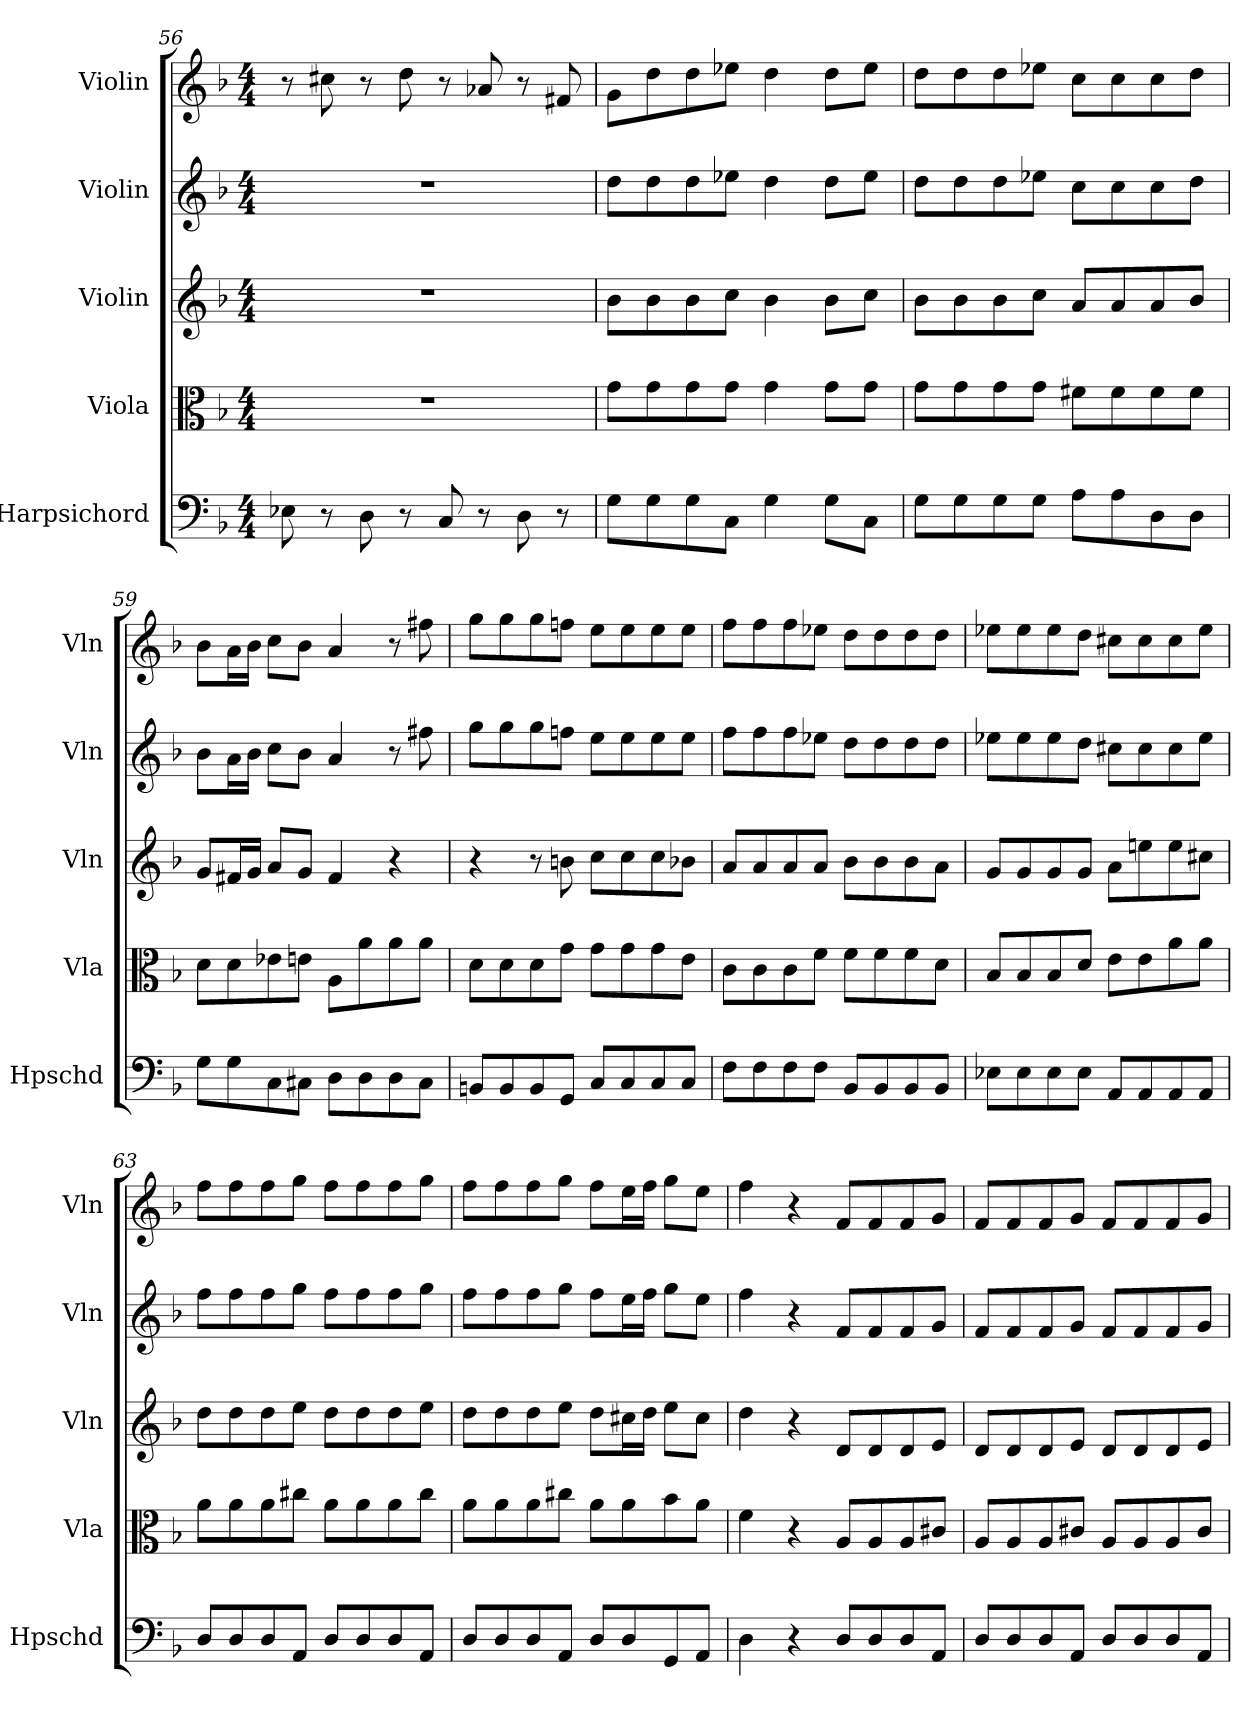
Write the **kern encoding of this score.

**kern	**kern	**kern	**kern	**kern
*part5	*part4	*part3	*part2	*part1
*staff5	*staff4	*staff3	*staff2	*staff1
*I"Harpsichord	*I"Viola	*I"Violin	*I"Violin	*I"Violin
*I'Hpschd	*I'Vla	*I'Vln	*I'Vln	*I'Vln
*clefF4	*clefC3	*clefG2	*clefG2	*clefG2
*k[b-]	*k[b-]	*k[b-]	*k[b-]	*k[b-]
*F:	*F:	*F:	*F:	*F:
*M4/4	*M4/4	*M4/4	*M4/4	*M4/4
=56	=56	=56	=56	=56
8E-X\	1r	1r	1r	8r
8r	.	.	.	8cc#X\
8D\	.	.	.	8r
8r	.	.	.	8dd\
8C/	.	.	.	8r
8r	.	.	.	8a-X/
8D\	.	.	.	8r
8r	.	.	.	8f#X/
=57	=57	=57	=57	=57
8G\L	8g\L	8b-\L	8dd\L	8g\L
8G\	8g\	8b-\	8dd\	8dd\
8G\	8g\	8b-\	8dd\	8dd\
8C\J	8g\J	8cc\J	8ee-X\J	8ee-X\J
4G\	4g\	4b-\	4dd\	4dd\
8G\L	8g\L	8b-\L	8dd\L	8dd\L
8C\J	8g\J	8cc\J	8ee-\J	8ee-\J
=58	=58	=58	=58	=58
8G\L	8g\L	8b-\L	8dd\L	8dd\L
8G\	8g\	8b-\	8dd\	8dd\
8G\	8g\	8b-\	8dd\	8dd\
8G\J	8g\J	8cc\J	8ee-X\J	8ee-X\J
8A\L	8f#X\L	8a/L	8cc\L	8cc\L
8A\	8f#\	8a/	8cc\	8cc\
8D\	8f#\	8a/	8cc\	8cc\
8D\J	8f#\J	8b-/J	8dd\J	8dd\J
=59	=59	=59	=59	=59
8G\L	8d\L	8g/L	8b-\L	8b-\L
8G\	8d\	16f#X/L	16a\L	16a\L
.	.	16g/JJ	16b-\JJ	16b-\JJ
8C\	8e-X\	8a/L	8cc\L	8cc\L
8C#X\J	8en\J	8g/J	8b-\J	8b-\J
8D\L	8A\L	4f#/	4a/	4a/
8D\	8a\	.	.	.
8D\	8a\	4r	8r	8r
8C#\J	8a\J	.	8ff#X\	8ff#X\
=60	=60	=60	=60	=60
8BBn/L	8d\L	4r	8gg\L	8gg\L
8BB/	8d\	.	8gg\	8gg\
8BB/	8d\	8r	8gg\	8gg\
8GG/J	8g\J	8bn\	8ffn\J	8ffn\J
8C/L	8g\L	8cc\L	8ee\L	8ee\L
8C/	8g\	8cc\	8ee\	8ee\
8C/	8g\	8cc\	8ee\	8ee\
8C/J	8e\J	8b-X\J	8ee\J	8ee\J
=61	=61	=61	=61	=61
8F\L	8c\L	8a/L	8ff\L	8ff\L
8F\	8c\	8a/	8ff\	8ff\
8F\	8c\	8a/	8ff\	8ff\
8F\J	8f\J	8a/J	8ee-X\J	8ee-X\J
8BB-/L	8f\L	8b-\L	8dd\L	8dd\L
8BB-/	8f\	8b-\	8dd\	8dd\
8BB-/	8f\	8b-\	8dd\	8dd\
8BB-/J	8d\J	8a\J	8dd\J	8dd\J
=62	=62	=62	=62	=62
8E-X\L	8B-/L	8g/L	8ee-X\L	8ee-X\L
8E-\	8B-/	8g/	8ee-\	8ee-\
8E-\	8B-/	8g/	8ee-\	8ee-\
8E-\J	8d/J	8g/J	8dd\J	8dd\J
8AA/L	8e\L	8a\L	8cc#X\L	8cc#X\L
8AA/	8e\	8een\	8cc#\	8cc#\
8AA/	8a\	8ee\	8cc#\	8cc#\
8AA/J	8a\J	8cc#X\J	8ee-\J	8ee-\J
=63	=63	=63	=63	=63
8D/L	8a\L	8dd\L	8ff\L	8ff\L
8D/	8a\	8dd\	8ff\	8ff\
8D/	8a\	8dd\	8ff\	8ff\
8AA/J	8cc#X\J	8ee\J	8gg\J	8gg\J
8D/L	8a\L	8dd\L	8ff\L	8ff\L
8D/	8a\	8dd\	8ff\	8ff\
8D/	8a\	8dd\	8ff\	8ff\
8AA/J	8cc#\J	8ee\J	8gg\J	8gg\J
=64	=64	=64	=64	=64
8D/L	8a\L	8dd\L	8ff\L	8ff\L
8D/	8a\	8dd\	8ff\	8ff\
8D/	8a\	8dd\	8ff\	8ff\
8AA/J	8cc#X\J	8ee\J	8gg\J	8gg\J
8D/L	8a\L	8dd\L	8ff\L	8ff\L
8D/	8a\	16cc#X\L	16ee\L	16ee\L
.	.	16dd\JJ	16ff\JJ	16ff\JJ
8GG/	8b-\	8ee\L	8gg\L	8gg\L
8AA/J	8a\J	8cc#\J	8ee\J	8ee\J
=65	=65	=65	=65	=65
4D\	4f\	4dd\	4ff\	4ff\
4r	4r	4r	4r	4r
8D/L	8A/L	8d/L	8f/L	8f/L
8D/	8A/	8d/	8f/	8f/
8D/	8A/	8d/	8f/	8f/
8AA/J	8c#X/J	8e/J	8g/J	8g/J
=66	=66	=66	=66	=66
8D/L	8A/L	8d/L	8f/L	8f/L
8D/	8A/	8d/	8f/	8f/
8D/	8A/	8d/	8f/	8f/
8AA/J	8c#X/J	8e/J	8g/J	8g/J
8D/L	8A/L	8d/L	8f/L	8f/L
8D/	8A/	8d/	8f/	8f/
8D/	8A/	8d/	8f/	8f/
8AA/J	8c#/J	8e/J	8g/J	8g/J
=	=	=	=	=
*-	*-	*-	*-	*-
